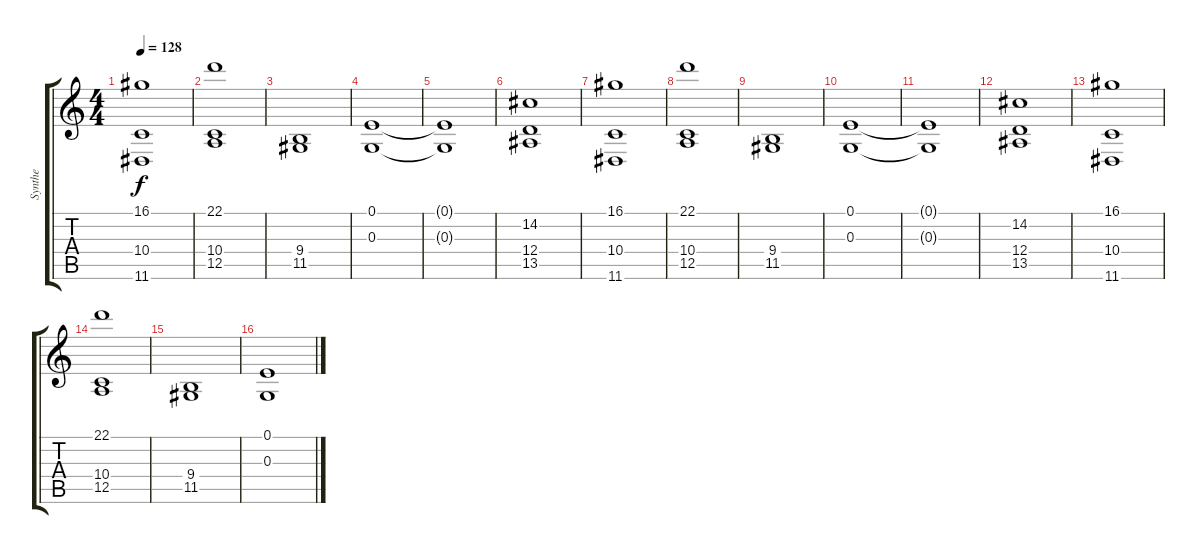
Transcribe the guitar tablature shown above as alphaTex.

\track ("Synthe" "Synthe") {instrument stringensemble2}
\staff {score tabs}
\tuning (E4 B3 G3 D3 A2 E2) {hide}
\ts (4 4)
\tempo 128
\clef g2
\ks c
(16.1 10.4 11.6).1{dy f} |
(22.1 10.4 12.5).1 |
(9.4 11.5).1 |
(0.1 0.3).1 |
(0.1{t} 0.3{t}).1 |
(14.2 12.4 13.5).1 |
(16.1 10.4 11.6).1 |
(22.1 10.4 12.5).1 |
(9.4 11.5).1 |
(0.1 0.3).1 |
(0.1{t} 0.3{t}).1 |
(14.2 12.4 13.5).1 |
(16.1 10.4 11.6).1 |
(22.1 10.4 12.5).1 |
(9.4 11.5).1 |
(0.1 0.3).1
